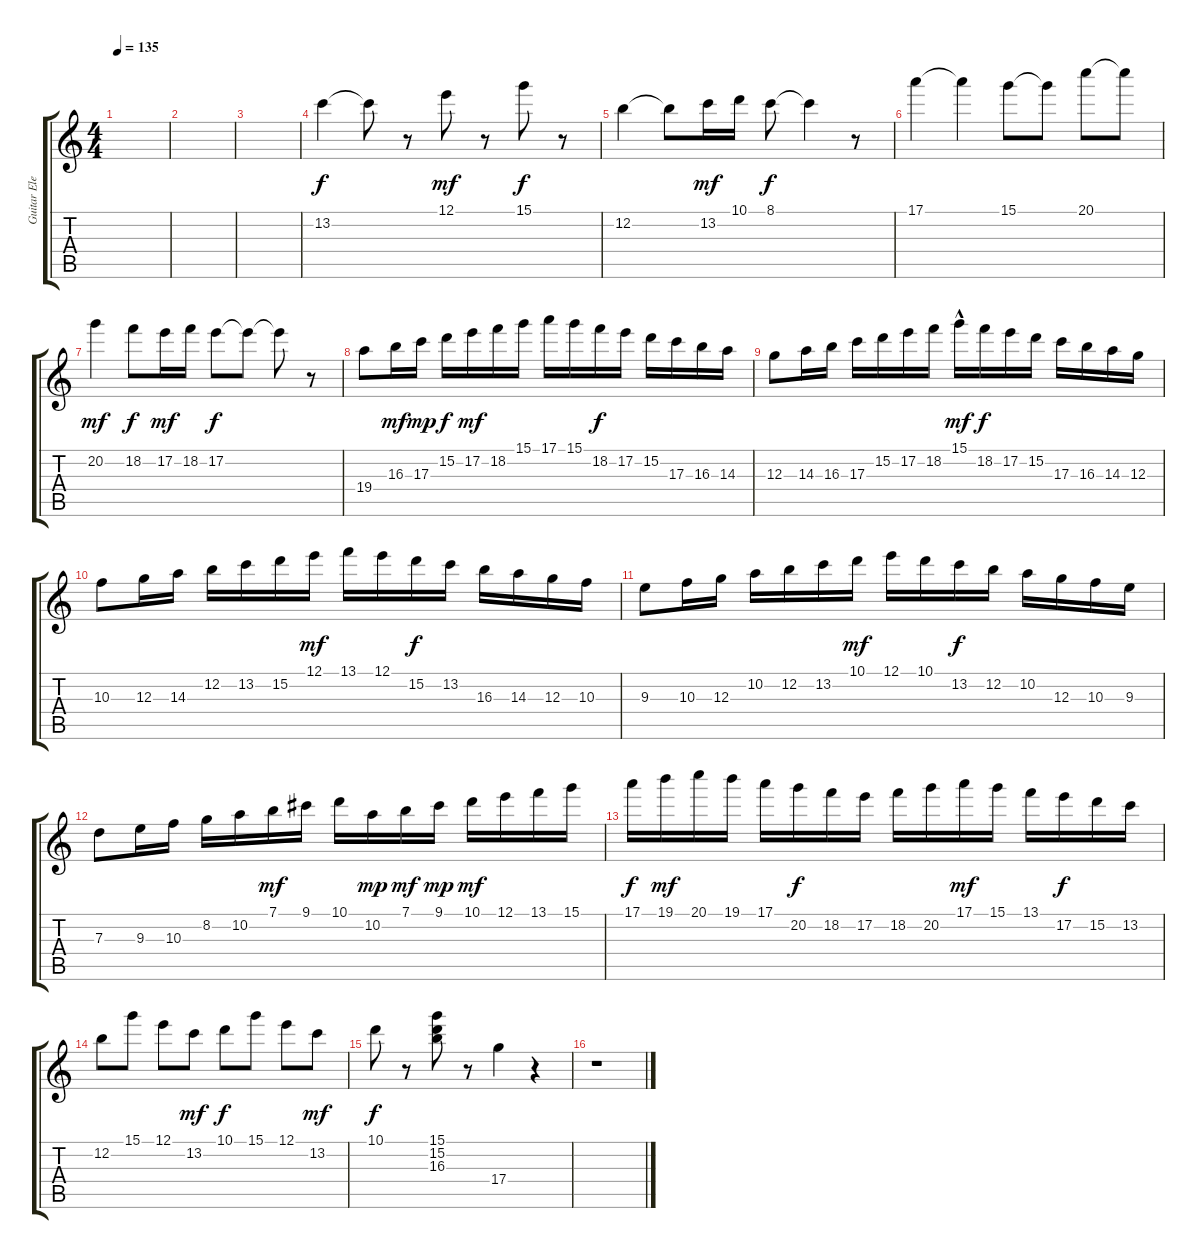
\track ("Guitar Electric1" "Guitar Ele") {instrument overdrivenguitar}
\staff {score tabs}
\tuning (E4 B3 G3 D3 A2 E2) {hide}
\ts (4 4)
\tempo 135
\clef g2
\ks c
|
|
|
13.2.4 13.2{t}.8{dy f} r.8 12.1.8{dy mf} r.8 15.1.8{dy f} r.8 |
12.2.4 12.2{t}.8 13.2.16{dy mf} 10.1.16 8.1.8{dy f} 8.1{t}.4 r.8 |
17.1.4 17.1{t}.4 15.1.8 15.1{t}.8 20.1.8 20.1{t}.8 |
20.2.4{dy mf} 18.2.8{dy f} 17.2.16{dy mf} 18.2.16 17.2.8{dy f} 17.2{t}.8 17.2{t}.8 r.8 |
19.4.8 16.3.16{dy mf} 17.3.16{dy mp} 15.2.16{dy f} 17.2.16{dy mf} 18.2.16 15.1.16 17.1.16 15.1.16 18.2.16{dy f} 17.2.16 15.2.16 17.3.16 16.3.16 14.3.16 |
12.3.8 14.3.16 16.3.16 17.3.16 15.2.16 17.2.16 18.2.16 15.1{hac}.16{dy mf} 18.2.16{dy f} 17.2.16 15.2.16 17.3.16 16.3.16 14.3.16 12.3.16 |
10.3.8 12.3.16 14.3.16 12.2.16 13.2.16 15.2.16 12.1.16{dy mf} 13.1.16 12.1.16 15.2.16{dy f} 13.2.16 16.3.16 14.3.16 12.3.16 10.3.16 |
9.3.8 10.3.16 12.3.16 10.2.16 12.2.16 13.2.16 10.1.16{dy mf} 12.1.16 10.1.16 13.2.16{dy f} 12.2.16 10.2.16 12.3.16 10.3.16 9.3.16 |
7.3.8 9.3.16 10.3.16 8.2.16 10.2.16 7.1.16{dy mf} 9.1.16 10.1.16 10.2.16{dy mp} 7.1.16{dy mf} 9.1.16{dy mp} 10.1.16{dy mf} 12.1.16 13.1.16 15.1.16 |
17.1.16{dy f} 19.1.16{dy mf} 20.1.16 19.1.16 17.1.16 20.2.16{dy f} 18.2.16 17.2.16 18.2.16 20.2.16 17.1.16{dy mf} 15.1.16 13.1.16 17.2.16{dy f} 15.2.16 13.2.16 |
12.2.8 15.1.8 12.1.8 13.2.8{dy mf} 10.1.8{dy f} 15.1.8 12.1.8 13.2.8{dy mf} |
10.1.8{dy f} r.8 (15.1 15.2 16.3).8 r.8 17.4.4 r.4 |
r.1
